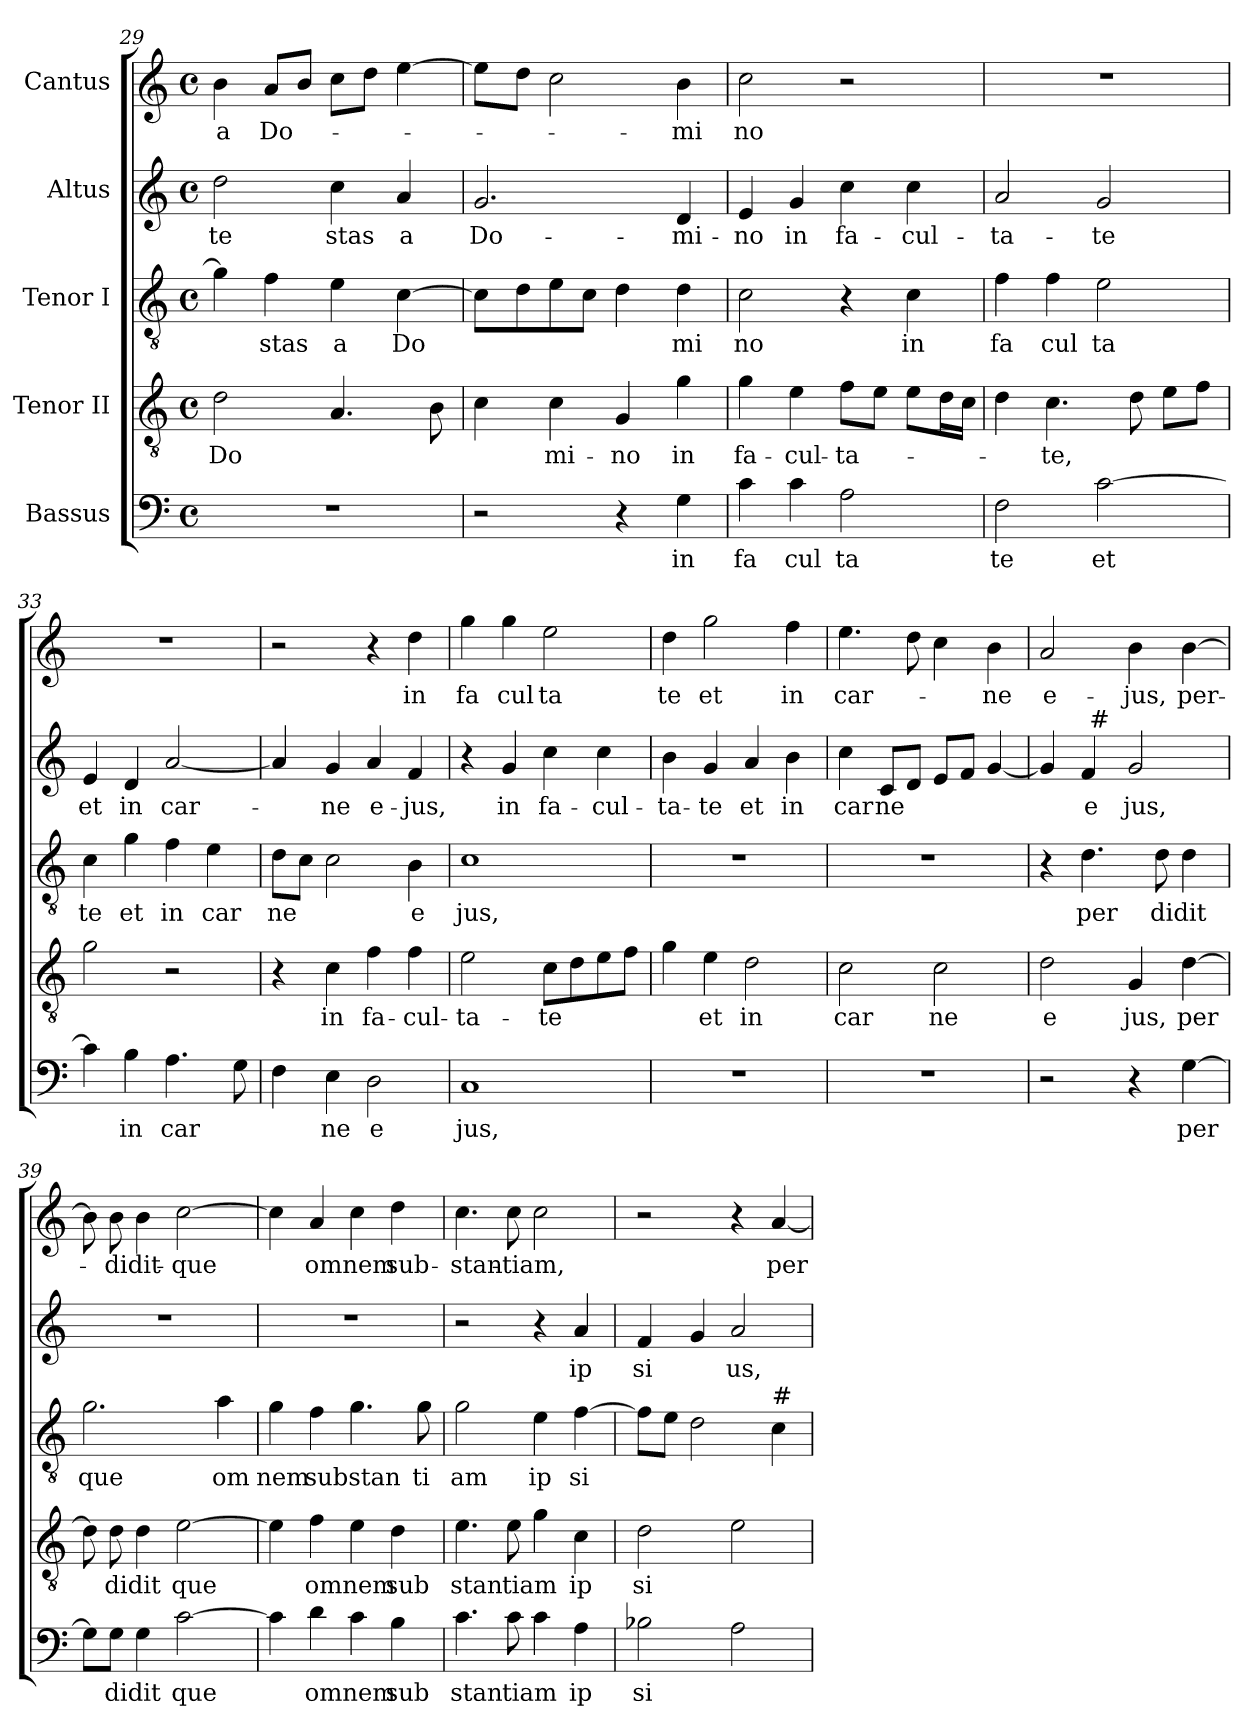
**kern	**text	**kern	**text	**kern	**text	**kern	**text	**kern	**text
*part5	*part5	*part4	*part4	*part3	*part3	*part2	*part2	*part1	*part1
*staff5	*staff5	*staff4	*staff4	*staff3	*staff3	*staff2	*staff2	*staff1	*staff1
*I"Bassus	*	*I"Tenor II	*	*I"Tenor I	*	*I"Altus	*	*I"Cantus	*
*clefF4	*	*clefGv2	*	*clefGv2	*	*clefG2	*	*clefG2	*
*M4/4	*	*M4/4	*	*M4/4	*	*M4/4	*	*M4/4	*
*met(c)	*	*met(c)	*	*met(c)	*	*met(c)	*	*met(c)	*
=29	=29	=29	=29	=29	=29	=29	=29	=29	=29
!	!	!	!LO:LY:b	!	!	!	!LO:LY:b:cj	!	!LO:LY:b:cj
1r	.	2d\	Do	4g\]	.	2dd\	te	4b\	a
!	!	!	!	!	!LO:LY:b:cj	!	!	!	!LO:LY:b
.	.	.	.	4f\	stas	.	.	8a/L	Do-
.	.	.	.	.	.	.	.	8b/J	.
!	!	!	!	!	!LO:LY:b:cj	!	!LO:LY:b:cj	!	!
.	.	4.A/	.	4e\	a	4cc\	stas	8cc\L	.
.	.	.	.	.	.	.	.	8dd\J	.
!	!	!	!	!	!LO:LY:b	!	!LO:LY:b:cj	!	!
.	.	.	.	[<4c\	Do	4a/	a	[>4ee\	.
.	.	8B\	.	.	.	.	.	.	.
!!LO:LB:g=z
=30	=30	=30	=30	=30	=30	=30	=30	=30	=30
!	!	!	!	!	!	!	!LO:LY:b:cj	!	!
*	*	*^	*	*	*	*	*	*	*
2r	.	4c\	32ryy	.	8c\L]	.	2.g/	Do-	8ee\L]	.
.	.	.	2ryy	.	.	.	.	.	.	.
.	.	.	.	.	8d\	.	.	.	8dd\J	.
!	!	!	!	!LO:LY:b:cj	!	!	!	!	!	!
.	.	4c\	.	mi-	8e\	.	.	.	2cc\	.
.	.	.	.	.	8c\J	.	.	.	.	.
!	!	!	!	!LO:LY:b:cj	!	!	!	!	!	!
4r	.	4G/	.	-no	4d\	.	.	.	.	.
.	.	.	4...ryy	.	.	.	.	.	.	.
!	!LO:LY:b:cj	!	!	!LO:LY:b:cj	!	!LO:LY:b:cj	!	!LO:LY:b:cj	!	!LO:LY:b:cj
4G\	in	4g\	.	in	4d\	mi	4d/	-mi-	4b\	-mi
=31	=31	=31	=31	=31	=31	=31	=31	=31	=31	=31
!	!LO:LY:b:cj	!	!	!LO:LY:b:cj	!	!LO:LY:b:cj	!	!LO:LY:b:cj	!	!LO:LY:b:cj
*	*	*v	*v	*	*	*	*	*	*	*
4c\	fa	4g\	fa-	2c\	no	4e/	-no	2cc\	no
!	!LO:LY:b:cj	!	!LO:LY:b:cj	!	!	!	!LO:LY:b:cj	!	!
4c\	cul	4e\	-cul-	.	.	4g/	in	.	.
!	!LO:LY:b:cj	!	!LO:LY:b:cj	!	!	!	!LO:LY:b:cj	!	!
2A\	ta	8f\L	-ta-	4r	.	4cc\	fa-	2r	.
.	.	8e\J	.	.	.	.	.	.	.
!	!	!	!	!	!LO:LY:b:cj	!	!LO:LY:b:cj	!	!
.	.	8e\L	.	4c\	in	4cc\	-cul-	.	.
.	.	16d\	.	.	.	.	.	.	.
.	.	16c\J	.	.	.	.	.	.	.
=32	=32	=32	=32	=32	=32	=32	=32	=32	=32
!	!LO:LY:b:cj	!	!	!	!LO:LY:b:cj	!	!LO:LY:b:cj	!	!
2F\	te	4d\	.	4f\	fa	2a/	-ta-	1r	.
!	!	!	!LO:LY:b:cj	!	!LO:LY:b:cj	!	!	!	!
.	.	4.c\	-te,	4f\	cul	.	.	.	.
!	!LO:LY:b:cj	!	!	!	!LO:LY:b:cj	!	!LO:LY:b:cj	!	!
[>2c\	et	.	.	2e\	ta	2g/	-te	.	.
.	.	8d\	.	.	.	.	.	.	.
.	.	8e\L	.	.	.	.	.	.	.
.	.	8f\J	.	.	.	.	.	.	.
=33	=33	=33	=33	=33	=33	=33	=33	=33	=33
!	!	!	!	!	!LO:LY:b:cj	!	!LO:LY:b:cj	!	!
4c\]	.	2g\	.	4c\	te	4e/	et	1r	.
!	!LO:LY:b:cj	!	!	!	!LO:LY:b:cj	!	!LO:LY:b:cj	!	!
4B\	in	.	.	4g\	et	4d/	in	.	.
!	!LO:LY:b	!	!	!	!LO:LY:b:cj	!	!LO:LY:b	!	!
4.A\	car	2r	.	4f\	in	[<2a/	car-	.	.
!	!	!	!	!	!LO:LY:b:cj	!	!	!	!
.	.	.	.	4e\	car	.	.	.	.
8G\	.	.	.	.	.	.	.	.	.
=34	=34	=34	=34	=34	=34	=34	=34	=34	=34
!	!	!	!	!	!LO:LY:b:cj	!	!	!	!
4F\	.	4r	.	8d\L	ne	4a/]	.	2r	.
.	.	.	.	8c\J	.	.	.	.	.
!	!LO:LY:b:cj	!	!LO:LY:b:cj	!	!	!	!LO:LY:b:cj	!	!
4E\	ne	4c\	in	2c\	.	4g/	-ne	.	.
!	!LO:LY:b:cj	!	!LO:LY:b:cj	!	!	!	!LO:LY:b:cj	!	!
2D\	e	4f\	fa-	.	.	4a/	e-	4r	.
!	!	!	!LO:LY:b:cj	!	!LO:LY:b:cj	!	!LO:LY:b:cj	!	!LO:LY:b:cj
.	.	4f\	-cul-	4B\	e	4f/	-jus,	4dd\	in
=35	=35	=35	=35	=35	=35	=35	=35	=35	=35
!	!LO:LY:b:cj	!	!LO:LY:b:cj	!	!LO:LY:b:cj	!	!	!	!LO:LY:b:cj
1C	jus,	2e\	-ta-	1c	jus,	4r	.	4gg\	fa
!	!	!	!	!	!	!	!LO:LY:b:cj	!	!LO:LY:b:cj
.	.	.	.	.	.	4g/	in	4gg\	cul
!	!	!	!LO:LY:b:cj	!	!	!	!LO:LY:b:cj	!	!LO:LY:b:cj
.	.	8c\L	-te	.	.	4cc\	fa-	2ee\	ta
.	.	8d\	.	.	.	.	.	.	.
!	!	!	!	!	!	!	!LO:LY:b:cj	!	!
.	.	8e\	.	.	.	4cc\	-cul-	.	.
.	.	8f\J	.	.	.	.	.	.	.
=36	=36	=36	=36	=36	=36	=36	=36	=36	=36
!	!	!	!	!	!	!	!LO:LY:b:cj	!	!LO:LY:b:cj
1r	.	4g\	.	1r	.	4b\	-ta-	4dd\	te
!	!	!	!LO:LY:b:cj	!	!	!	!LO:LY:b:cj	!	!LO:LY:b:cj
.	.	4e\	et	.	.	4g/	-te	2gg\	et
!	!	!	!LO:LY:b:cj	!	!	!	!LO:LY:b:cj	!	!
.	.	2d\	in	.	.	4a/	et	.	.
!	!	!	!	!	!	!	!LO:LY:b:cj	!	!LO:LY:b:cj
.	.	.	.	.	.	4b\	in	4ff\	in
!!LO:LB:g=z
=37	=37	=37	=37	=37	=37	=37	=37	=37	=37
!	!	!	!LO:LY:b:cj	!	!	!	!LO:LY:b:cj	!	!LO:LY:b
1r	.	2c\	car	1r	.	4cc\	car	4.ee\	car-
!	!	!	!	!	!	!	!LO:LY:b:cj	!	!
.	.	.	.	.	.	8c/L	ne	.	.
.	.	.	.	.	.	8d/J	.	8dd\	.
!	!	!	!LO:LY:b:cj	!	!	!	!	!	!
.	.	2c\	ne	.	.	8e/L	.	4cc\	.
.	.	.	.	.	.	8f/J	.	.	.
!	!	!	!	!	!	!	!	!	!LO:LY:b:cj
.	.	.	.	.	.	[<4g/	.	4b\	-ne
=38	=38	=38	=38	=38	=38	=38	=38	=38	=38
!	!	!	!LO:LY:b:cj	!	!	!	!	!	!LO:LY:b:cj
*	*	*	*	*	*	*^	*	*	*
2r	.	2d\	e	4r	.	4g/]	4ryy	.	2a/	e-
!	!	!	!	!	!LO:LY:b:cj	!	!	!LO:LY:b:cj	!	!
.	.	.	.	4.d\	per	4f/	64ryy	e	.	.
!	!	!	!	!	!	!	!LO:TX:a:t=#	!	!	!
.	.	.	.	.	.	.	2ryy	.	.	.
!	!	!	!LO:LY:b:cj	!	!	!	!	!LO:LY:b:cj	!	!LO:LY:b:cj
4r	.	4G/	jus,	.	.	2g/	.	jus,	4b\	-jus,
!	!	!	!	!	!LO:LY:b	!	!	!	!	!
.	.	.	.	8d\	didit	.	.	.	.	.
!	!LO:LY:b	!	!LO:LY:b	!	!	!	!	!	!	!LO:LY:b
[>4G\	per	[>4d\	per	4d\	.	.	.	.	[>4b\	per-
.	.	.	.	.	.	.	8...ryy	.	.	.
=39	=39	=39	=39	=39	=39	=39	=39	=39	=39	=39
!	!	!	!	!	!LO:LY:b:cj	!	!	!	!	!
*	*	*	*	*	*	*v	*v	*	*	*
8G\L]	.	8d\]	.	2.g\	que	1r	.	8b\]	.
!	!LO:LY:b	!	!LO:LY:b	!	!	!	!	!	!LO:LY:b
8G\J	didit	8d\	didit	.	.	.	.	8b\	-didit-
4G\	.	4d\	.	.	.	.	.	4b\	.
!	!LO:LY:b	!	!LO:LY:b	!	!	!	!	!	!LO:LY:b
[>2c\	que	[>2e\	que	.	.	.	.	[>2cc\	-que
!	!	!	!	!	!LO:LY:b:cj	!	!	!	!
.	.	.	.	4a\	om	.	.	.	.
=40	=40	=40	=40	=40	=40	=40	=40	=40	=40
!	!	!	!	!	!LO:LY:b:cj	!	!	!	!
4c\]	.	4e\]	.	4g\	nem	1r	.	4cc\]	.
!	!LO:LY:b	!	!LO:LY:b	!	!LO:LY:b	!	!	!	!LO:LY:b
4d\	omnem	4f\	omnem	4f\	substan	.	.	4a/	omnem
4c\	.	4e\	.	4.g\	.	.	.	4cc\	.
!	!LO:LY:b:cj	!	!LO:LY:b:cj	!	!	!	!	!	!LO:LY:b:cj
4B\	sub	4d\	sub	.	.	.	.	4dd\	sub-
!	!	!	!	!	!LO:LY:b:cj	!	!	!	!
.	.	.	.	8g\	ti	.	.	.	.
=41	=41	=41	=41	=41	=41	=41	=41	=41	=41
!	!LO:LY:b:cj	!	!LO:LY:b:cj	!	!LO:LY:b:cj	!	!	!	!LO:LY:b:cj
4.c\	stan	4.e\	stan	2g\	am	2r	.	4.cc\	-stan-
!	!LO:LY:b	!	!LO:LY:b	!	!	!	!	!	!LO:LY:b
8c\	tiam	8e\	tiam	.	.	.	.	8cc\	-tiam,
!	!	!	!	!	!LO:LY:b:cj	!	!	!	!
4c\	.	4g\	.	4e\	ip	4r	.	2cc\	.
!	!LO:LY:b:cj	!	!LO:LY:b:cj	!	!LO:LY:b:cj	!	!LO:LY:b:cj	!	!
4A\	ip	4c\	ip	[>4f\	si	4a/	ip	.	.
=42	=42	=42	=42	=42	=42	=42	=42	=42	=42
!	!LO:LY:b:cj	!	!LO:LY:b:cj	!	!	!	!LO:LY:b:cj	!	!
2B-X\	si	2d\	si	8f\L]	.	4f/	si	2r	.
.	.	.	.	8e\J	.	.	.	.	.
.	.	.	.	2d\	.	4g/	.	.	.
!	!	!	!	!	!	!	!LO:LY:b:cj	!	!
2A\	.	2e\	.	.	.	2a/	us,	4r	.
!	!	!	!	!LO:TX:a:t=#	!	!	!	!	!
!	!	!	!	!	!	!	!	!	!LO:LY:b
.	.	.	.	4c\	.	.	.	[<4a/	per-
=	=	=	=	=	=	=	=	=	=
*-	*-	*-	*-	*-	*-	*-	*-	*-	*-
